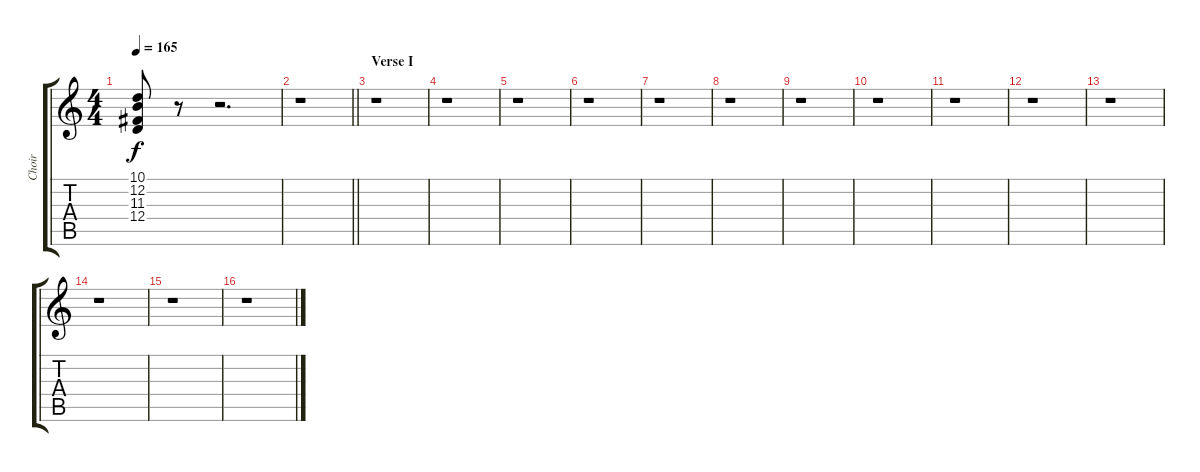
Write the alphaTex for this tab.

\track ("Choir" "Choir") {instrument choiraahs}
\staff {score tabs}
\tuning (E4 B3 G3 D3 A2 E2) {hide}
\ts (4 4)
\tempo 165
\clef g2
\ks c
(10.1 12.2 11.3 12.4).8{dy f} r.8 r.2{d} |
\barLineRight lightlight
r.1 |
\section ("" "Verse I")
r.1 |
r.1 |
r.1 |
r.1 |
r.1 |
r.1 |
r.1 |
r.1 |
r.1 |
r.1 |
r.1 |
r.1 |
r.1 |
r.1
